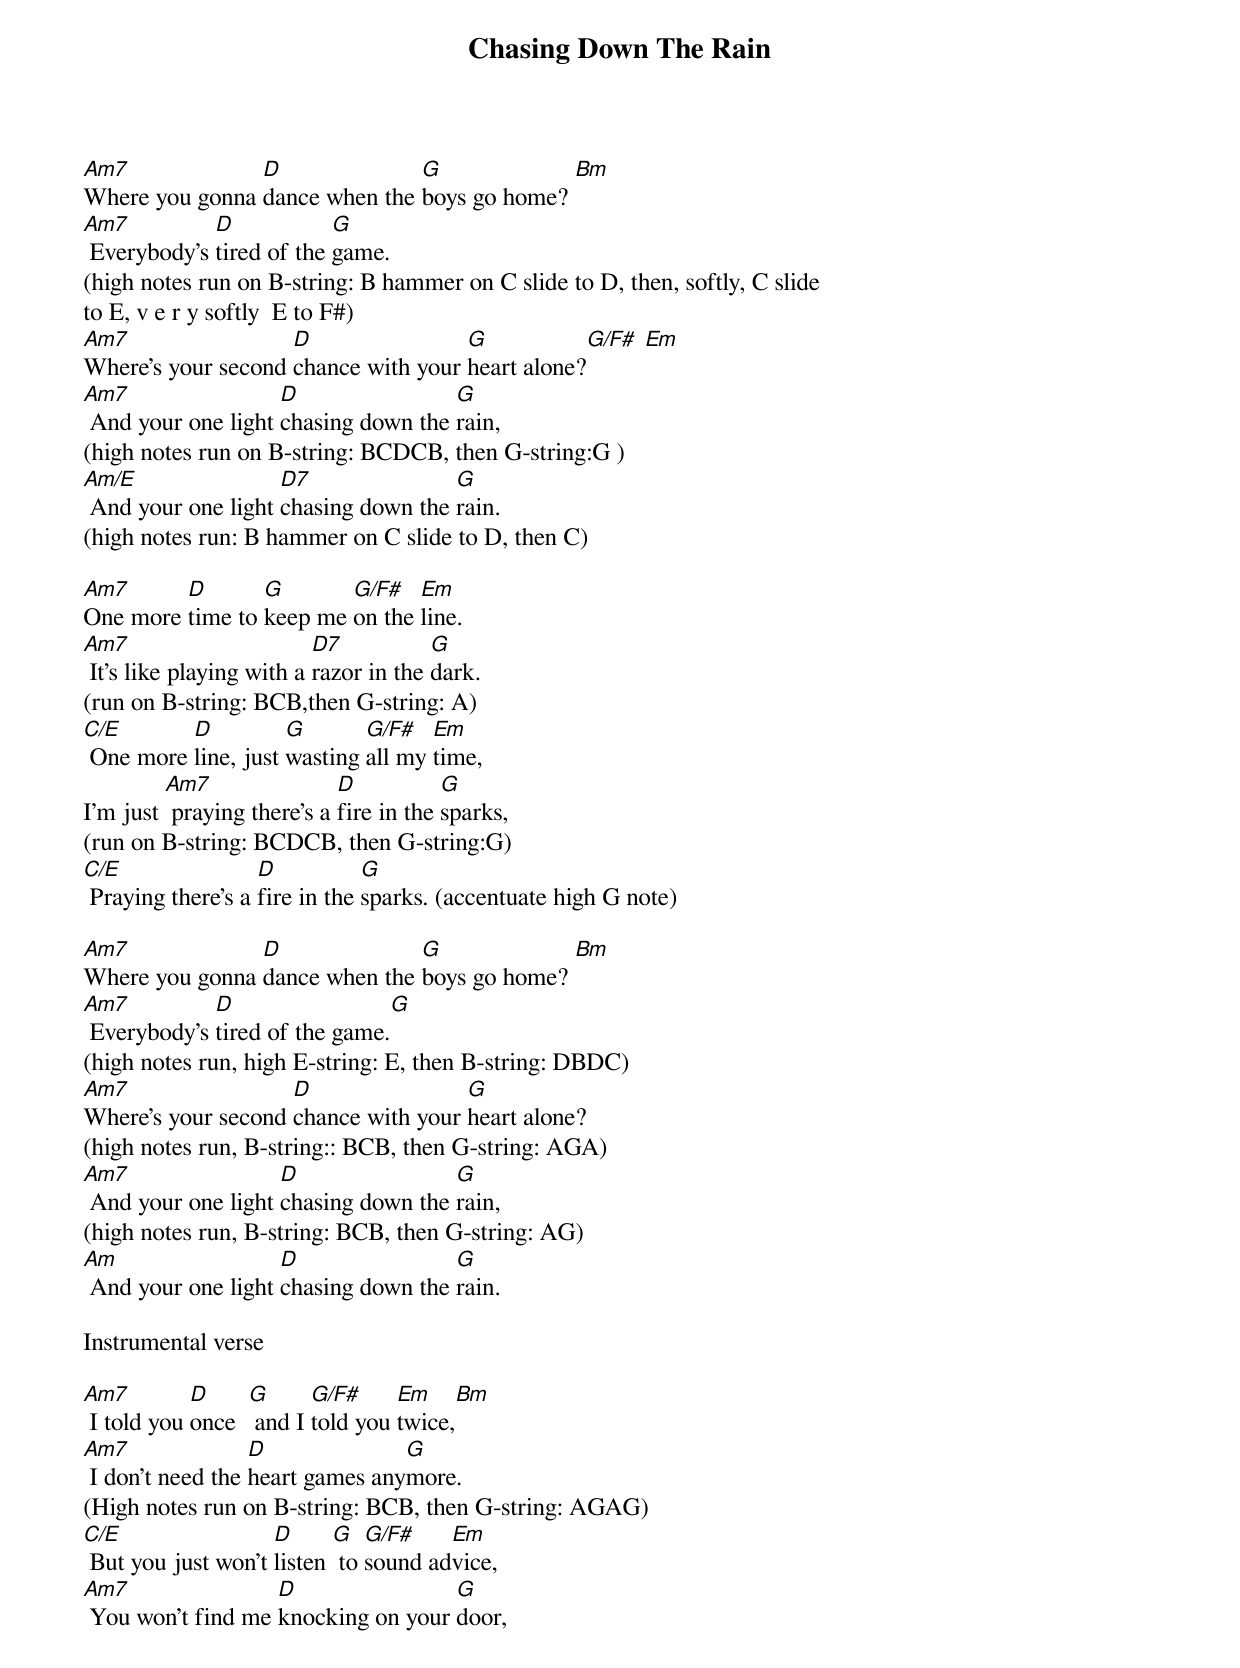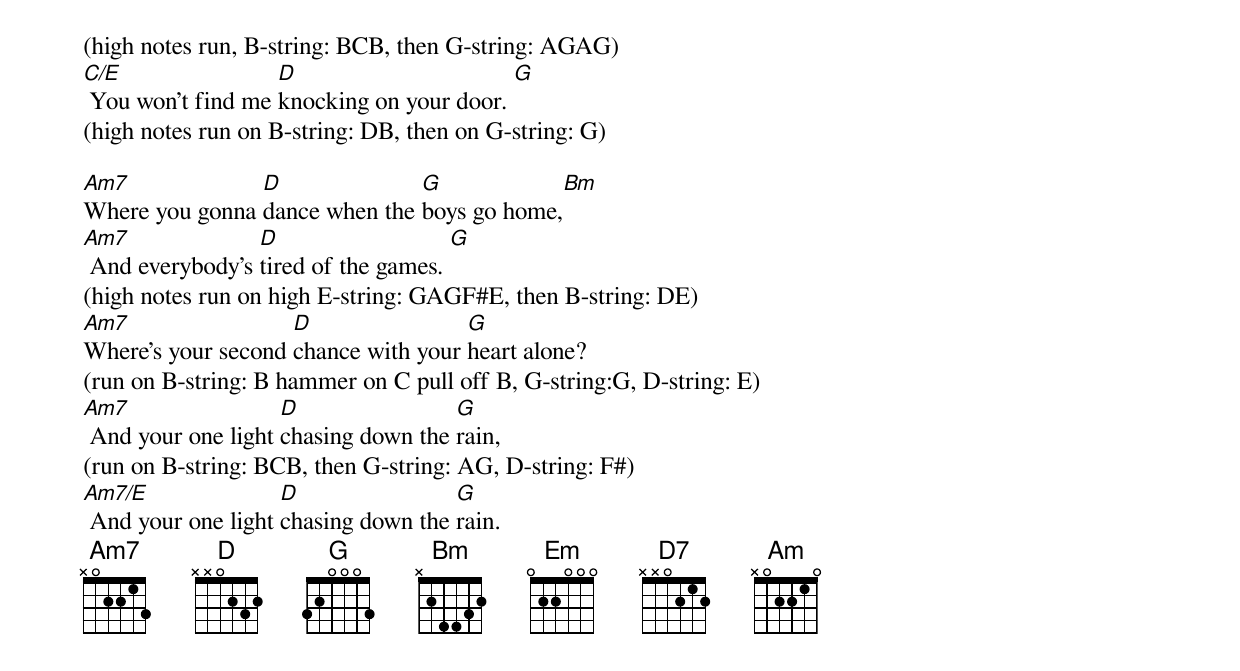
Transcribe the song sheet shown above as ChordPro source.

{title: Chasing Down The Rain}
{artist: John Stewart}
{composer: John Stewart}
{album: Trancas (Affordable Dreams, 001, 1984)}

[Am7]Where you gonna [D]dance when the [G]boys go home? [Bm]
[Am7] Everybody's [D]tired of the [G]game.
(high notes run on B-string: B hammer on C slide to D, then, softly, C slide
to E, v e r y softly  E to F#)
[Am7]Where's your second [D]chance with your [G]heart alone?[G/F#] [Em]
[Am7] And your one light [D]chasing down the [G]rain,
(high notes run on B-string: BCDCB, then G-string:G )
[Am/E] And your one light [D7]chasing down the [G]rain.
(high notes run: B hammer on C slide to D, then C)

[Am7]One more [D]time to [G]keep me [G/F#]on the [Em]line.
[Am7] It's like playing with a [D7]razor in the [G]dark.
(run on B-string: BCB,then G-string: A)
[C/E] One more [D]line, just [G]wasting [G/F#]all my [Em]time,
I'm just [Am7] praying there's a [D]fire in the [G]sparks,
(run on B-string: BCDCB, then G-string:G)
[C/E] Praying there's a [D]fire in the [G]sparks. (accentuate high G note)

[Am7]Where you gonna [D]dance when the [G]boys go home? [Bm]
[Am7] Everybody's [D]tired of the game.[G]
(high notes run, high E-string: E, then B-string: DBDC)
[Am7]Where's your second [D]chance with your [G]heart alone?
(high notes run, B-string:: BCB, then G-string: AGA)
[Am7] And your one light [D]chasing down the [G]rain,
(high notes run, B-string: BCB, then G-string: AG)
[Am] And your one light [D]chasing down the [G]rain.

Instrumental verse

[Am7] I told you [D]once  [G] and I [G/F#]told you [Em]twice,[Bm]
[Am7] I don't need the [D]heart games any[G]more.
(High notes run on B-string: BCB, then G-string: AGAG)
[C/E] But you just won't [D]listen [G] to [G/F#]sound ad[Em]vice,
[Am7] You won't find me [D]knocking on your [G]door,
(high notes run, B-string: BCB, then G-string: AGAG)
[C/E] You won't find me [D]knocking on your door. [G]
(high notes run on B-string: DB, then on G-string: G)

[Am7]Where you gonna [D]dance when the [G]boys go home,[Bm]
[Am7] And everybody's [D]tired of the games. [G]
(high notes run on high E-string: GAGF#E, then B-string: DE)
[Am7]Where's your second [D]chance with your [G]heart alone?
(run on B-string: B hammer on C pull off B, G-string:G, D-string: E)
[Am7] And your one light [D]chasing down the [G]rain,
(run on B-string: BCB, then G-string: AG, D-string: F#)
[Am7/E] And your one light [D]chasing down the [G]rain.
